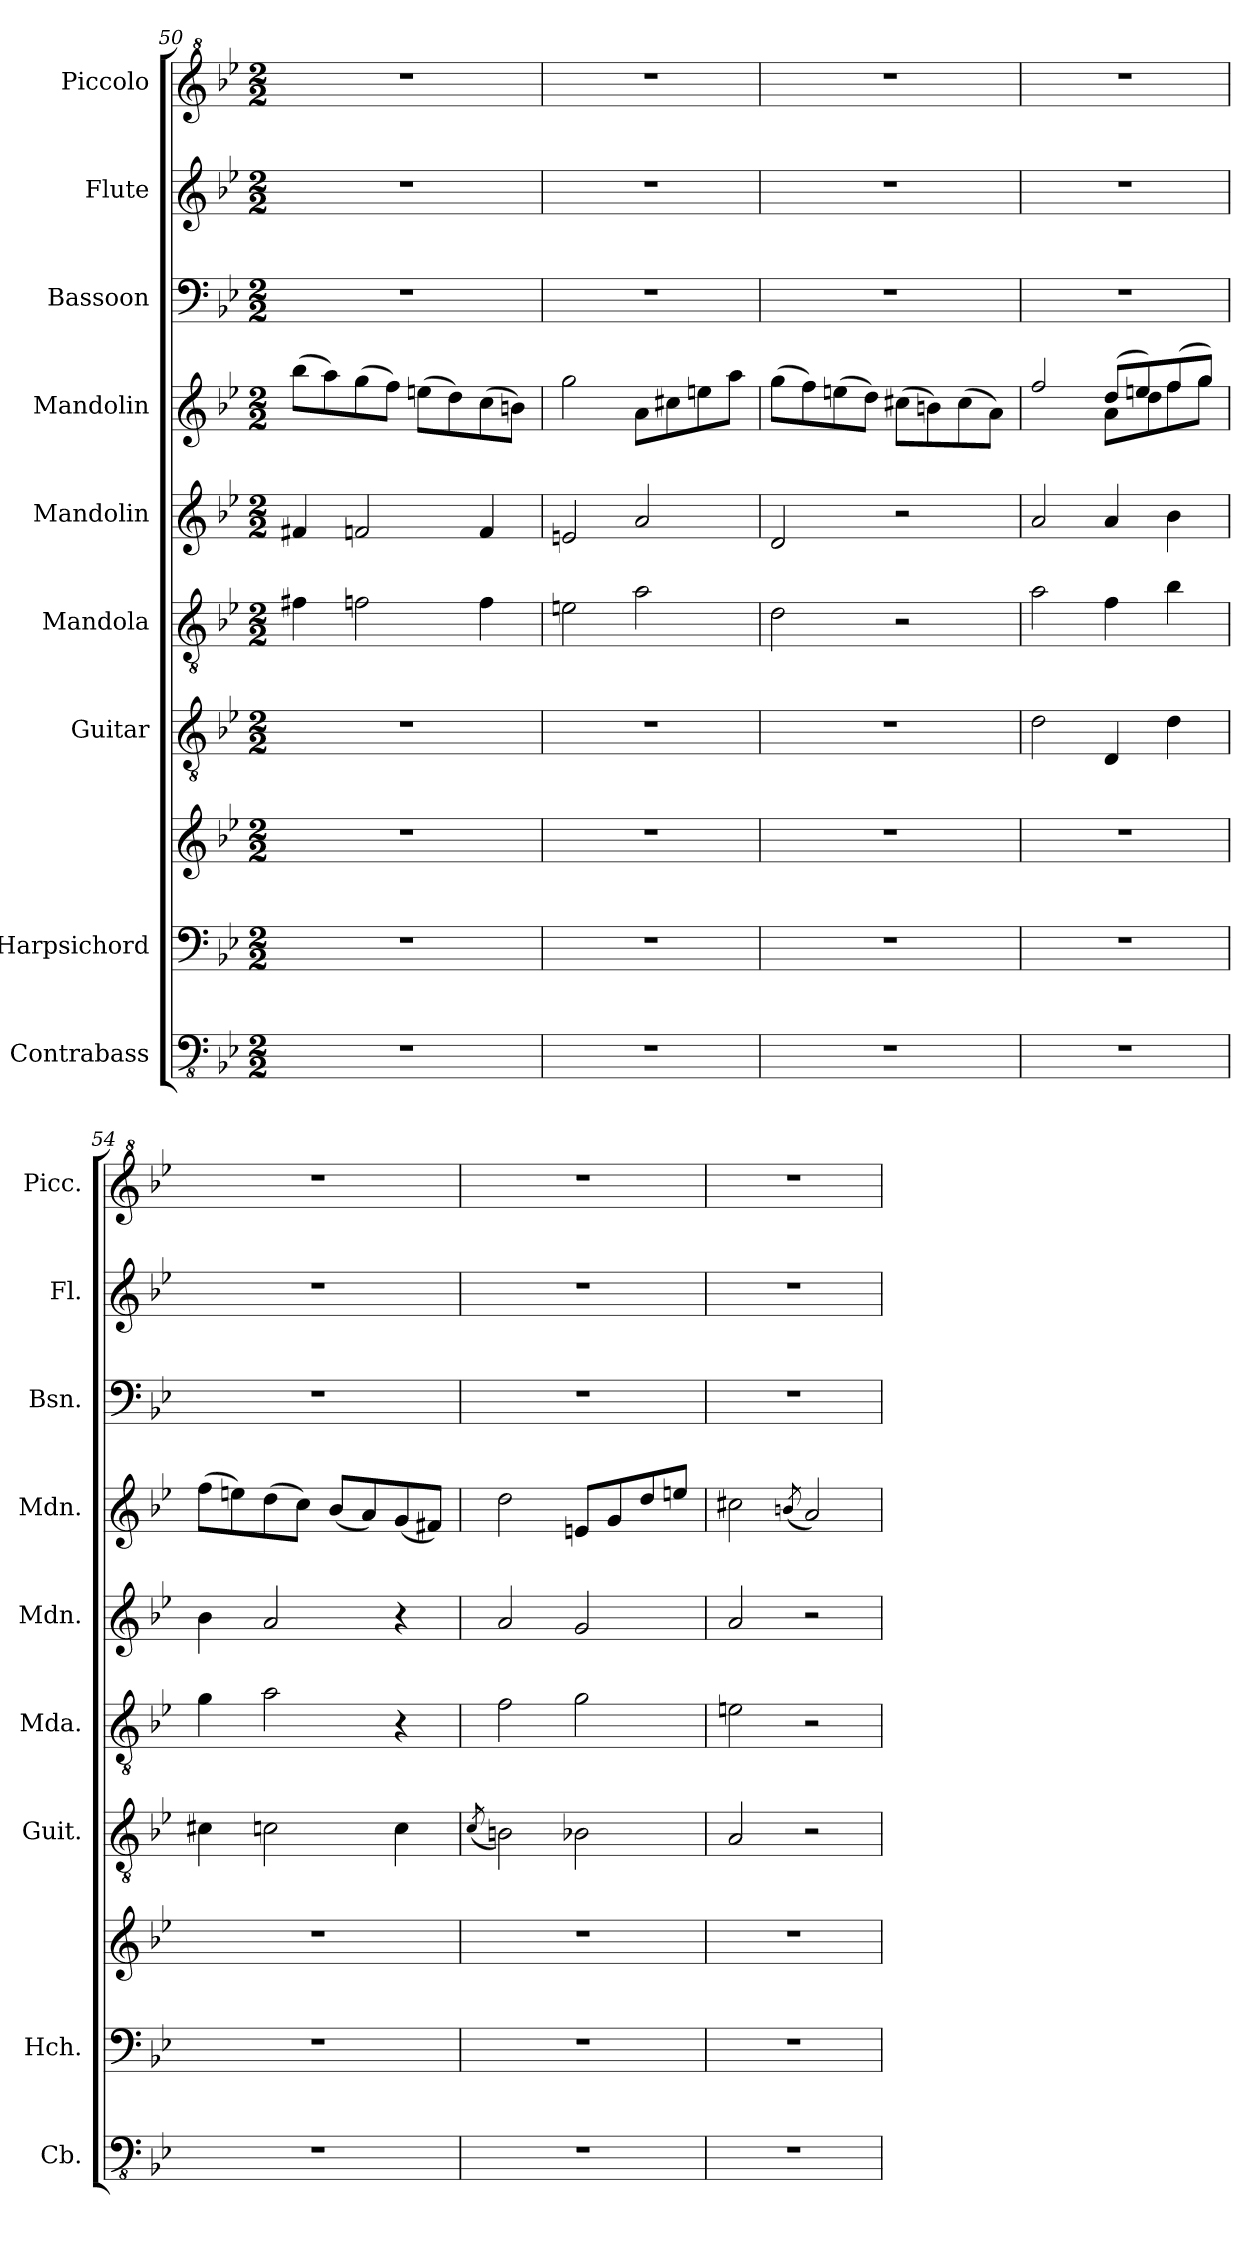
**kern	**kern	**kern	**kern	**kern	**kern	**kern	**kern	**kern	**kern
*part9	*part8	*part8	*part7	*part6	*part5	*part4	*part3	*part2	*part1
*staff10	*staff9	*staff8	*staff7	*staff6	*staff5	*staff4	*staff3	*staff2	*staff1
*I"Contrabass	*I"Harpsichord	*	*I"Guitar	*I"Mandola	*I"Mandolin	*I"Mandolin	*I"Bassoon	*I"Flute	*I"Piccolo
*I'Cb.	*I'Hch.	*	*I'Guit.	*I'Mda.	*I'Mdn.	*I'Mdn.	*I'Bsn.	*I'Fl.	*I'Picc.
!!LO:PB:g=z
*clefFv4	*clefF4	*clefG2	*clefGv2	*clefGv2	*clefG2	*clefG2	*clefF4	*clefG2	*clefG^2
*ITrd7c12	*	*	*	*	*	*	*	*	*ITrd-7c-12
*k[b-e-]	*k[b-e-]	*k[b-e-]	*k[b-e-]	*k[b-e-]	*k[b-e-]	*k[b-e-]	*k[b-e-]	*k[b-e-]	*k[b-e-]
*B-:	*B-:	*B-:	*B-:	*B-:	*B-:	*B-:	*B-:	*B-:	*B-:
*M2/2	*M2/2	*M2/2	*M2/2	*M2/2	*M2/2	*M2/2	*M2/2	*M2/2	*M2/2
=50	=50	=50	=50	=50	=50	=50	=50	=50	=50
1r	1r	1r	1r	4f#X\	4f#X/	(8bb-\L	1r	1r	1r
.	.	.	.	.	.	8aa\)	.	.	.
.	.	.	.	2fn\	2fn/	(8gg\	.	.	.
.	.	.	.	.	.	8ff\J)	.	.	.
.	.	.	.	.	.	(8een\L	.	.	.
.	.	.	.	.	.	8dd\)	.	.	.
.	.	.	.	4f\	4f/	(8cc\	.	.	.
.	.	.	.	.	.	8bn\J)	.	.	.
=51	=51	=51	=51	=51	=51	=51	=51	=51	=51
1r	1r	1r	1r	2en\	2en/	2gg\	1r	1r	1r
.	.	.	.	2a\	2a/	8a\L	.	.	.
.	.	.	.	.	.	8cc#X\	.	.	.
.	.	.	.	.	.	8een\	.	.	.
.	.	.	.	.	.	8aa\J	.	.	.
=52	=52	=52	=52	=52	=52	=52	=52	=52	=52
1r	1r	1r	1r	2d\	2d/	(8gg\L	1r	1r	1r
.	.	.	.	.	.	8ff\)	.	.	.
.	.	.	.	.	.	(8een\	.	.	.
.	.	.	.	.	.	8dd\J)	.	.	.
.	.	.	.	2r	2r	(8cc#X\L	.	.	.
.	.	.	.	.	.	8bn\)	.	.	.
.	.	.	.	.	.	(8cc#\	.	.	.
.	.	.	.	.	.	8a\J)	.	.	.
=53	=53	=53	=53	=53	=53	=53	=53	=53	=53
*	*	*	*	*	*	*^	*	*	*
1r	1r	1r	2d\	2a\	2a/	2ff/	2ryy	1r	1r	1r
.	.	.	4D/	4f\	4a/	(8dd/L	8a\L	.	.	.
.	.	.	.	.	.	8een/)	8dd\	.	.	.
.	.	.	4d\	4b-\	4b-\	(8ff/	8ff\	.	.	.
.	.	.	.	.	.	8gg/J)	8gg\J	.	.	.
*	*	*	*	*	*	*v	*v	*	*	*
!!LO:PB:g=z
=54	=54	=54	=54	=54	=54	=54	=54	=54	=54
1r	1r	1r	4c#X\	4g\	4b-\	(8ff\L	1r	1r	1r
.	.	.	.	.	.	8een\)	.	.	.
.	.	.	2cn\	2a\	2a/	(8dd\	.	.	.
.	.	.	.	.	.	8cc\J)	.	.	.
.	.	.	.	.	.	(8b-/L	.	.	.
.	.	.	.	.	.	8a/)	.	.	.
.	.	.	4c\	4r	4r	(8g/	.	.	.
.	.	.	.	.	.	8f#X/J)	.	.	.
=55	=55	=55	=55	=55	=55	=55	=55	=55	=55
.	.	.	(8qc/	.	.	.	.	.	.
1r	1r	1r	2Bn\)	2f\	2a/	2dd\	1r	1r	1r
.	.	.	2B-X\	2g\	2g/	8en/L	.	.	.
.	.	.	.	.	.	8g/	.	.	.
.	.	.	.	.	.	8dd/	.	.	.
.	.	.	.	.	.	8een/J	.	.	.
=56	=56	=56	=56	=56	=56	=56	=56	=56	=56
1r	1r	1r	2A/	2en\	2a/	2cc#X\	1r	1r	1r
.	.	.	.	.	.	(8qbn/	.	.	.
.	.	.	2r	2r	2r	2a/)	.	.	.
=	=	=	=	=	=	=	=	=	=
*-	*-	*-	*-	*-	*-	*-	*-	*-	*-
